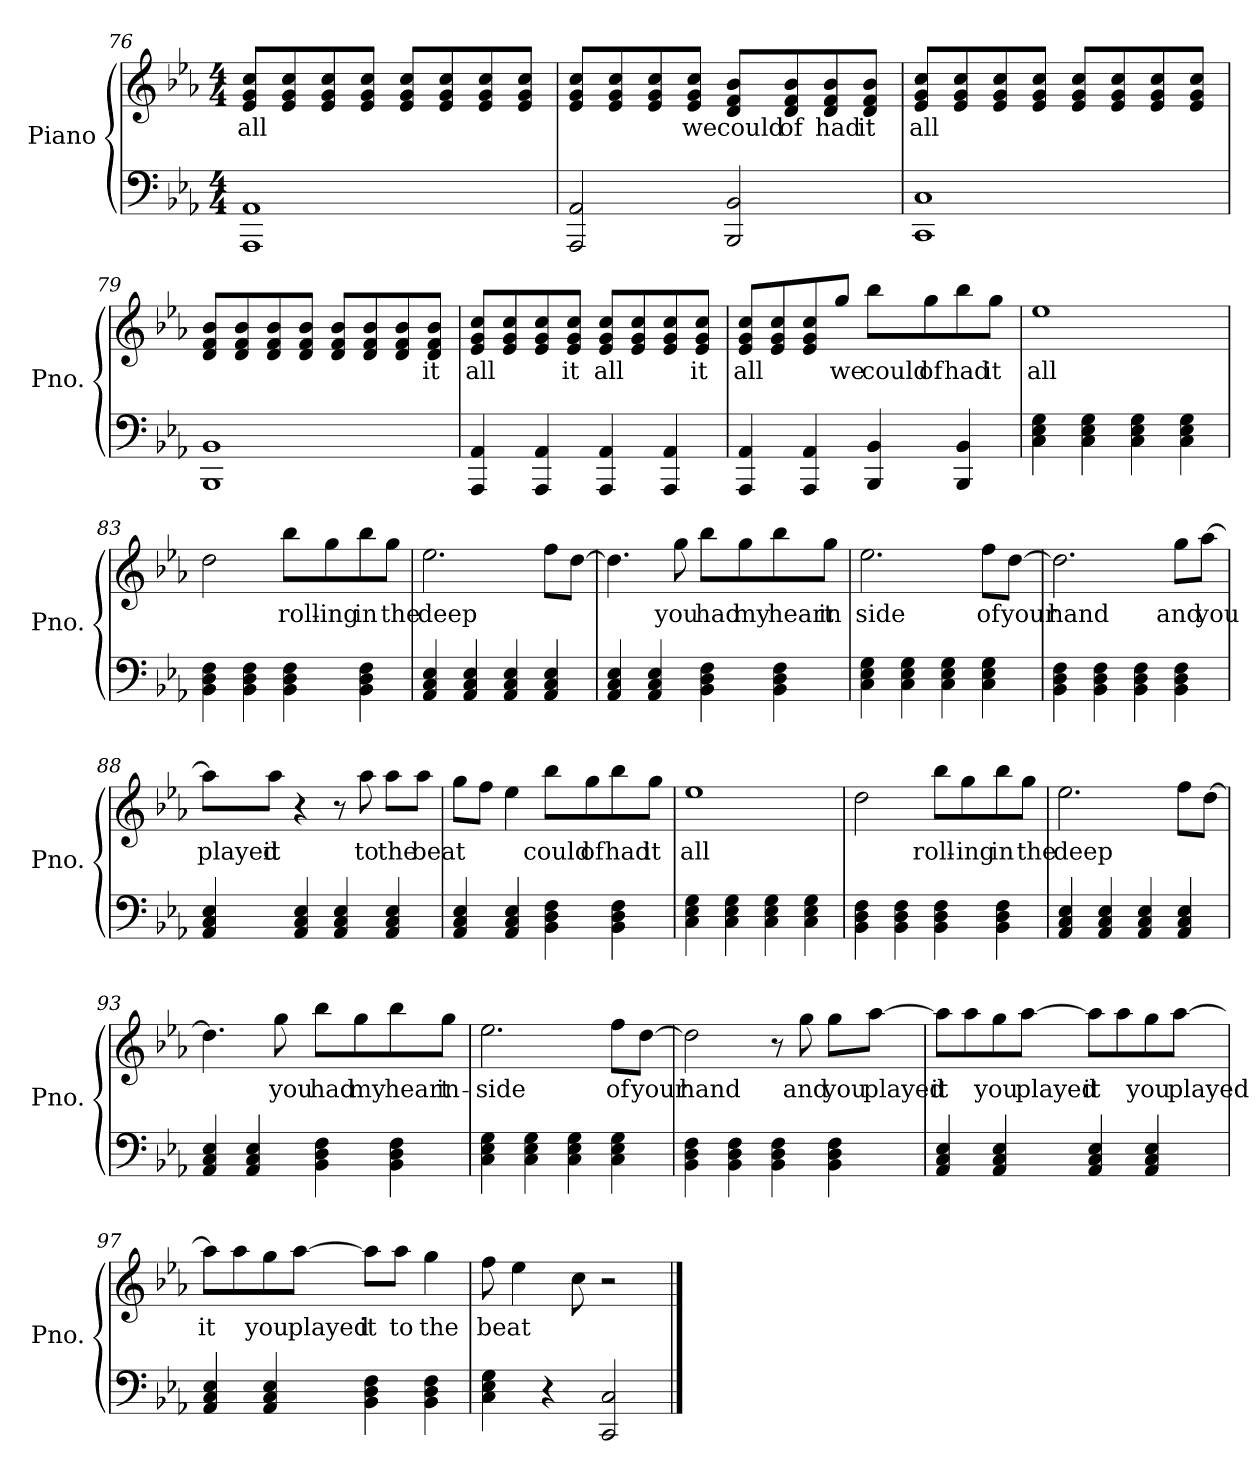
**kern	**kern	**text
*part1	*part1	*part1
*staff2	*staff1	*staff1
*I"Piano	*	*
*I'Pno.	*	*
*clefF4	*clefG2	*
*k[b-e-a-]	*k[b-e-a-]	*
*M4/4	*M4/4	*
=76	=76	=76
!	!	!LO:LY:b
1AAA- 1AA-	8e-/ 8g/ 8cc/L	all
.	8e-/ 8g/ 8cc/	.
.	8e-/ 8g/ 8cc/	.
.	8e-/ 8g/ 8cc/J	.
.	8e-/ 8g/ 8cc/L	.
.	8e-/ 8g/ 8cc/	.
.	8e-/ 8g/ 8cc/	.
.	8e-/ 8g/ 8cc/J	.
=77	=77	=77
2AAA-/ 2AA-/	8e-/ 8g/ 8cc/L	.
.	8e-/ 8g/ 8cc/	.
.	8e-/ 8g/ 8cc/	.
!	!	!LO:LY:b
.	8e-/ 8g/ 8cc/J	we
!	!	!LO:LY:b
2BBB-/ 2BB-/	8d/ 8f/ 8b-/L	could
!	!	!LO:LY:b
.	8d/ 8f/ 8b-/	of
!	!	!LO:LY:b
.	8d/ 8f/ 8b-/	had
!	!	!LO:LY:b
.	8d/ 8f/ 8b-/J	it
=78	=78	=78
!	!	!LO:LY:b
1CC 1C	8e-/ 8g/ 8cc/L	all
.	8e-/ 8g/ 8cc/	.
.	8e-/ 8g/ 8cc/	.
.	8e-/ 8g/ 8cc/J	.
.	8e-/ 8g/ 8cc/L	.
.	8e-/ 8g/ 8cc/	.
.	8e-/ 8g/ 8cc/	.
.	8e-/ 8g/ 8cc/J	.
!!LO:LB:g=z
=79	=79	=79
1BBB- 1BB-	8d/ 8f/ 8b-/L	.
.	8d/ 8f/ 8b-/	.
.	8d/ 8f/ 8b-/	.
.	8d/ 8f/ 8b-/J	.
.	8d/ 8f/ 8b-/L	.
.	8d/ 8f/ 8b-/	.
.	8d/ 8f/ 8b-/	.
!	!	!LO:LY:b
.	8d/ 8f/ 8b-/J	it
=80	=80	=80
!	!	!LO:LY:b
4AAA-/ 4AA-/	8e-/ 8g/ 8cc/L	all
.	8e-/ 8g/ 8cc/	.
4AAA-/ 4AA-/	8e-/ 8g/ 8cc/	.
!	!	!LO:LY:b
.	8e-/ 8g/ 8cc/J	it
!	!	!LO:LY:b
4AAA-/ 4AA-/	8e-/ 8g/ 8cc/L	all
.	8e-/ 8g/ 8cc/	.
4AAA-/ 4AA-/	8e-/ 8g/ 8cc/	.
!	!	!LO:LY:b
.	8e-/ 8g/ 8cc/J	it
=81	=81	=81
!	!	!LO:LY:b
4AAA-/ 4AA-/	8e-/ 8g/ 8cc/L	all
.	8e-/ 8g/ 8cc/	.
4AAA-/ 4AA-/	8e-/ 8g/ 8cc/	.
!	!	!LO:LY:b
.	8gg/J	we
!	!	!LO:LY:b
4BBB-/ 4BB-/	8bb-\L	could
!	!	!LO:LY:b
.	8gg\	of
!	!	!LO:LY:b
4BBB-/ 4BB-/	8bb-\	had
!	!	!LO:LY:b
.	8gg\J	it
=82	=82	=82
!	!	!LO:LY:b
4C\ 4E-\ 4G\	1ee-	all
4C\ 4E-\ 4G\	.	.
4C\ 4E-\ 4G\	.	.
4C\ 4E-\ 4G\	.	.
!!LO:LB:g=z
=83	=83	=83
4BB-\ 4D\ 4F\	2dd\	.
4BB-\ 4D\ 4F\	.	.
!	!	!LO:LY:b
4BB-\ 4D\ 4F\	8bb-\L	roll-
!	!	!LO:LY:b
.	8gg\	-ing
!	!	!LO:LY:b
4BB-\ 4D\ 4F\	8bb-\	in
!	!	!LO:LY:b
.	8gg\J	the
=84	=84	=84
!	!	!LO:LY:b
4AA-/ 4C/ 4E-/	2.ee-\	deep
4AA-/ 4C/ 4E-/	.	.
4AA-/ 4C/ 4E-/	.	.
4AA-/ 4C/ 4E-/	8ff\L	.
.	[8dd\J	.
=85	=85	=85
4AA-/ 4C/ 4E-/	4.dd\]	.
4AA-/ 4C/ 4E-/	.	.
!	!	!LO:LY:b
.	8gg\	you
!	!	!LO:LY:b
4BB-\ 4D\ 4F\	8bb-\L	had
!	!	!LO:LY:b
.	8gg\	my
!	!	!LO:LY:b
4BB-\ 4D\ 4F\	8bb-\	heart
!	!	!LO:LY:b
.	8gg\J	in
=86	=86	=86
!	!	!LO:LY:b
4C\ 4E-\ 4G\	2.ee-\	side
4C\ 4E-\ 4G\	.	.
4C\ 4E-\ 4G\	.	.
!	!	!LO:LY:b
4C\ 4E-\ 4G\	8ff\L	of
!	!	!LO:LY:b
.	[8dd\J	your
=87	=87	=87
!	!	!LO:LY:b
4BB-\ 4D\ 4F\	2.dd\]	hand
4BB-\ 4D\ 4F\	.	.
4BB-\ 4D\ 4F\	.	.
!	!	!LO:LY:b
4BB-\ 4D\ 4F\	8gg\L	and
!	!	!LO:LY:b
.	[8aa-\J	you
!!LO:PB:g=z
=88	=88	=88
!	!	!LO:LY:b
4AA-/ 4C/ 4E-/	8aa-\L]	played
!	!	!LO:LY:b
.	8aa-\J	it
4AA-/ 4C/ 4E-/	4r	.
4AA-/ 4C/ 4E-/	8r	.
!	!	!LO:LY:b
.	8aa-\	to
!	!	!LO:LY:b
4AA-/ 4C/ 4E-/	8aa-\L	the
!	!	!LO:LY:b
.	8aa-\J	beat
=89	=89	=89
4AA-/ 4C/ 4E-/	8gg\L	.
.	8ff\J	.
4AA-/ 4C/ 4E-/	4ee-\	.
!	!	!LO:LY:b
4BB-\ 4D\ 4F\	8bb-\L	could
!	!	!LO:LY:b
.	8gg\	of
!	!	!LO:LY:b
4BB-\ 4D\ 4F\	8bb-\	had
!	!	!LO:LY:b
.	8gg\J	it
=90	=90	=90
!	!	!LO:LY:b
4C\ 4E-\ 4G\	1ee-	all
4C\ 4E-\ 4G\	.	.
4C\ 4E-\ 4G\	.	.
4C\ 4E-\ 4G\	.	.
=91	=91	=91
4BB-\ 4D\ 4F\	2dd\	.
4BB-\ 4D\ 4F\	.	.
!	!	!LO:LY:b
4BB-\ 4D\ 4F\	8bb-\L	roll-
!	!	!LO:LY:b
.	8gg\	-ing
!	!	!LO:LY:b
4BB-\ 4D\ 4F\	8bb-\	in
!	!	!LO:LY:b
.	8gg\J	the
!!LO:LB:g=z
=92	=92	=92
!	!	!LO:LY:b
4AA-/ 4C/ 4E-/	2.ee-\	deep
4AA-/ 4C/ 4E-/	.	.
4AA-/ 4C/ 4E-/	.	.
4AA-/ 4C/ 4E-/	8ff\L	.
.	[8dd\J	.
=93	=93	=93
4AA-/ 4C/ 4E-/	4.dd\]	.
4AA-/ 4C/ 4E-/	.	.
!	!	!LO:LY:b
.	8gg\	you
!	!	!LO:LY:b
4BB-\ 4D\ 4F\	8bb-\L	had
!	!	!LO:LY:b
.	8gg\	my
!	!	!LO:LY:b
4BB-\ 4D\ 4F\	8bb-\	heart
!	!	!LO:LY:b
.	8gg\J	in-
=94	=94	=94
!	!	!LO:LY:b
4C\ 4E-\ 4G\	2.ee-\	-side
4C\ 4E-\ 4G\	.	.
4C\ 4E-\ 4G\	.	.
!	!	!LO:LY:b
4C\ 4E-\ 4G\	8ff\L	of
!	!	!LO:LY:b
.	[8dd\J	your
=95	=95	=95
!	!	!LO:LY:b
4BB-\ 4D\ 4F\	2dd\]	hand
4BB-\ 4D\ 4F\	.	.
4BB-\ 4D\ 4F\	8r	.
!	!	!LO:LY:b
.	8gg\	and
!	!	!LO:LY:b
4BB-\ 4D\ 4F\	8gg\L	you
!	!	!LO:LY:b
.	[8aa-\J	played
!!LO:LB:g=z
=96	=96	=96
!	!	!LO:LY:b
4AA-/ 4C/ 4E-/	8aa-\L]	it
.	8aa-\	.
!	!	!LO:LY:b
4AA-/ 4C/ 4E-/	8gg\	you
!	!	!LO:LY:b
.	[8aa-\J	played
!	!	!LO:LY:b
4AA-/ 4C/ 4E-/	8aa-\L]	it
.	8aa-\	.
!	!	!LO:LY:b
4AA-/ 4C/ 4E-/	8gg\	you
!	!	!LO:LY:b
.	[8aa-\J	played
=97	=97	=97
!	!	!LO:LY:b
4AA-/ 4C/ 4E-/	8aa-\L]	it
.	8aa-\	.
!	!	!LO:LY:b
4AA-/ 4C/ 4E-/	8gg\	you
!	!	!LO:LY:b
.	[8aa-\J	played
!	!	!LO:LY:b
4BB-\ 4D\ 4F\	8aa-\L]	it
!	!	!LO:LY:b
.	8aa-\J	to
!	!	!LO:LY:b
4BB-\ 4D\ 4F\	4gg\	the
=98	=98	=98
!	!	!LO:LY:b
4C\ 4E-\ 4G\	8ff\	beat
.	4ee-\	.
4r	.	.
.	8cc\	.
2CC/ 2C/	2r	.
==	==	==
*-	*-	*-
